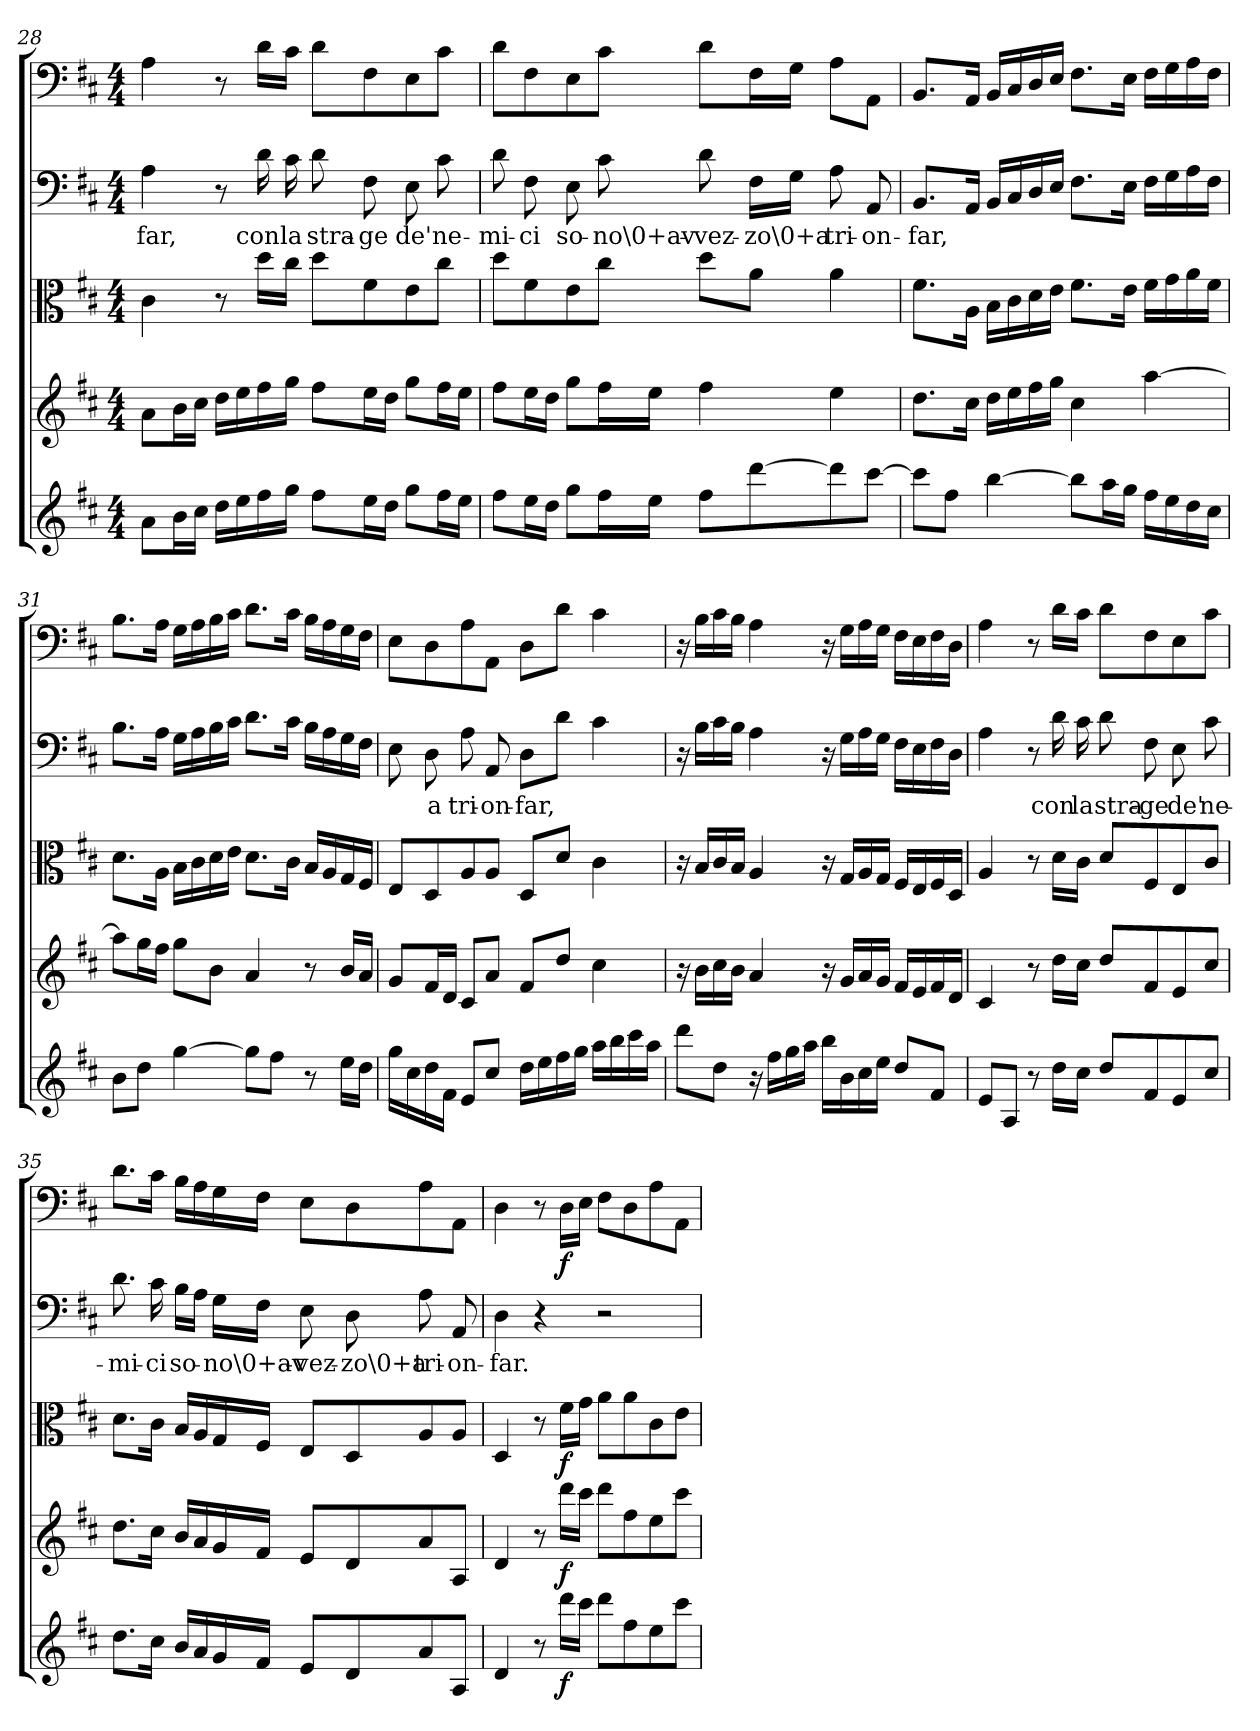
**kern	**dynam	**kern	**dynam	**kern	**dynam	**kern	**text	**kern	**dynam
*part5	*part5	*part4	*part4	*part3	*part3	*part2	*part2	*part1	*part1
*staff5	*staff5	*staff4	*staff4	*staff3	*staff3	*staff2	*staff2	*staff1	*staff1
*clefG2	*	*clefG2	*	*clefC3	*	*clefF4	*	*clefF4	*
*k[f#c#]	*	*k[f#c#]	*	*k[f#c#]	*	*k[f#c#]	*	*k[f#c#]	*
*D:	*	*D:	*	*D:	*	*D:	*	*D:	*
*M4/4	*	*M4/4	*	*M4/4	*	*M4/4	*	*M4/4	*
=28	=28	=28	=28	=28	=28	=28	=28	=28	=28
8a\L	.	8a\L	.	4c#\	.	4A\	-far,	4A\	.
16b\L	.	16b\L	.	.	.	.	.	.	.
16cc#\JJ	.	16cc#\JJ	.	.	.	.	.	.	.
16dd\LL	.	16dd\LL	.	8r	.	8r	.	8r	.
16ee\	.	16ee\	.	.	.	.	.	.	.
16ff#\	.	16ff#\	.	16dd\LL	.	16d\	con	16d\LL	.
16gg\JJ	.	16gg\JJ	.	16cc#\JJ	.	16c#\	la	16c#\JJ	.
8ff#\L	.	8ff#\L	.	8dd\L	.	8d\	stra-	8d\L	.
16ee\L	.	16ee\L	.	8f#\	.	8F#\	-ge	8F#\	.
16dd\JJ	.	16dd\JJ	.	.	.	.	.	.	.
8gg\L	.	8gg\L	.	8e\	.	8E\	de'	8E\	.
16ff#\L	.	16ff#\L	.	8cc#\J	.	8c#\	ne-	8c#\J	.
16ee\JJ	.	16ee\JJ	.	.	.	.	.	.	.
=29	=29	=29	=29	=29	=29	=29	=29	=29	=29
8ff#\L	.	8ff#\L	.	8dd\L	.	8d\	-mi-	8d\L	.
16ee\L	.	16ee\L	.	8f#\	.	8F#\	-ci	8F#\	.
16dd\JJ	.	16dd\JJ	.	.	.	.	.	.	.
8gg\L	.	8gg\L	.	8e\	.	8E\	so-	8E\	.
16ff#\L	.	16ff#\L	.	8cc#\J	.	8c#\	-no\0+av-	8c#\J	.
16ee\JJ	.	16ee\JJ	.	.	.	.	.	.	.
8ff#\L	.	4ff#\	.	8dd\L	.	8d\	-vez-	8d\L	.
[8ddd\	.	.	.	8a\J	.	16F#\LL	-zo\0+a	16F#\L	.
.	.	.	.	.	.	16G\JJ	.	16G\JJ	.
8ddd\]	.	4ee\	.	4a\	.	8A\	tri-	8A\L	.
[8ccc#\J	.	.	.	.	.	8AA/	-on-	8AA\J	.
=30	=30	=30	=30	=30	=30	=30	=30	=30	=30
8ccc#\L]	.	8.dd\L	.	8.f#\L	.	8.BB/L	-far,	8.BB/L	.
8ff#\J	.	.	.	.	.	.	.	.	.
.	.	16cc#\Jk	.	16A\Jk	.	16AA/Jk	.	16AA/Jk	.
[4bb\	.	16dd\LL	.	16B\LL	.	16BB/LL	.	16BB/LL	.
.	.	16ee\	.	16c#\	.	16C#/	.	16C#/	.
.	.	16ff#\	.	16d\	.	16D/	.	16D/	.
.	.	16gg\JJ	.	16e\JJ	.	16E/JJ	.	16E/JJ	.
8bb\L]	.	4cc#\	.	8.f#\L	.	8.F#\L	.	8.F#\L	.
16aa\L	.	.	.	.	.	.	.	.	.
16gg\JJ	.	.	.	16e\Jk	.	16E\Jk	.	16E\Jk	.
16ff#\LL	.	[4aa\	.	16f#\LL	.	16F#\LL	.	16F#\LL	.
16ee\	.	.	.	16g\	.	16G\	.	16G\	.
16dd\	.	.	.	16a\	.	16A\	.	16A\	.
16cc#\JJ	.	.	.	16f#\JJ	.	16F#\JJ	.	16F#\JJ	.
=31	=31	=31	=31	=31	=31	=31	=31	=31	=31
8b\L	.	8aa\L]	.	8.d\L	.	8.B\L	.	8.B\L	.
8dd\J	.	16gg\L	.	.	.	.	.	.	.
.	.	16ff#\JJ	.	16A\Jk	.	16A\Jk	.	16A\Jk	.
[4gg\	.	8gg\L	.	16B\LL	.	16G\LL	.	16G\LL	.
.	.	.	.	16c#\	.	16A\	.	16A\	.
.	.	8b\J	.	16d\	.	16B\	.	16B\	.
.	.	.	.	16e\JJ	.	16c#\JJ	.	16c#\JJ	.
8gg\L]	.	4a/	.	8.d\L	.	8.d\L	.	8.d\L	.
8ff#\J	.	.	.	.	.	.	.	.	.
.	.	.	.	16c#\Jk	.	16c#\Jk	.	16c#\Jk	.
8r	.	8r	.	16B/LL	.	16B\LL	.	16B\LL	.
.	.	.	.	16A/	.	16A\	.	16A\	.
16ee\LL	.	16b/LL	.	16G/	.	16G\	.	16G\	.
16dd\JJ	.	16a/JJ	.	16F#/JJ	.	16F#\JJ	.	16F#\JJ	.
=32	=32	=32	=32	=32	=32	=32	=32	=32	=32
16gg\LL	.	8g/L	.	8E/L	.	8E\	.	8E\L	.
16cc#\	.	.	.	.	.	.	.	.	.
16dd\	.	16f#/L	.	8D/	.	8D\	a	8D\	.
16f#\JJ	.	16d/JJ	.	.	.	.	.	.	.
8e/L	.	8c#/L	.	8A/	.	8A\	tri-	8A\	.
8cc#/J	.	8a/J	.	8A/J	.	8AA/	-on-	8AA\J	.
16dd\LL	.	8f#/L	.	8D/L	.	8D\L	-far,	8D\L	.
16ee\	.	.	.	.	.	.	.	.	.
16ff#\	.	8dd/J	.	8d/J	.	8d\J	.	8d\J	.
16gg\JJ	.	.	.	.	.	.	.	.	.
16aa\LL	.	4cc#\	.	4c#\	.	4c#\	.	4c#\	.
16bb\	.	.	.	.	.	.	.	.	.
16ccc#\	.	.	.	.	.	.	.	.	.
16aa\JJ	.	.	.	.	.	.	.	.	.
=33	=33	=33	=33	=33	=33	=33	=33	=33	=33
8ddd\L	.	16r	.	16r	.	16r	.	16r	.
.	.	16b\LL	.	16B/LL	.	16B\LL	.	16B\LL	.
8dd\J	.	16cc#\	.	16c#/	.	16c#\	.	16c#\	.
.	.	16b\JJ	.	16B/JJ	.	16B\JJ	.	16B\JJ	.
16r	.	4a/	.	4A/	.	4A\	.	4A\	.
16ff#\LL	.	.	.	.	.	.	.	.	.
16gg\	.	.	.	.	.	.	.	.	.
16aa\JJ	.	.	.	.	.	.	.	.	.
16bb\LL	.	16r	.	16r	.	16r	.	16r	.
16b\	.	16g/LL	.	16G/LL	.	16G\LL	.	16G\LL	.
16cc#\	.	16a/	.	16A/	.	16A\	.	16A\	.
16ee\JJ	.	16g/JJ	.	16G/JJ	.	16G\JJ	.	16G\JJ	.
8dd/L	.	16f#/LL	.	16F#/LL	.	16F#\LL	.	16F#\LL	.
.	.	16e/	.	16E/	.	16E\	.	16E\	.
8f#/J	.	16f#/	.	16F#/	.	16F#\	.	16F#\	.
.	.	16d/JJ	.	16D/JJ	.	16D\JJ	.	16D\JJ	.
=34	=34	=34	=34	=34	=34	=34	=34	=34	=34
8e/L	.	4c#/	.	4A/	.	4A\	.	4A\	.
8A/J	.	.	.	.	.	.	.	.	.
8r	.	8r	.	8r	.	8r	.	8r	.
16dd\LL	.	16dd\LL	.	16d\LL	.	16d\	con	16d\LL	.
16cc#\JJ	.	16cc#\JJ	.	16c#\JJ	.	16c#\	la	16c#\JJ	.
8dd/L	.	8dd/L	.	8d/L	.	8d\	stra-	8d\L	.
8f#/	.	8f#/	.	8F#/	.	8F#\	-ge	8F#\	.
8e/	.	8e/	.	8E/	.	8E\	de'	8E\	.
8cc#/J	.	8cc#/J	.	8c#/J	.	8c#\	ne-	8c#\J	.
=35	=35	=35	=35	=35	=35	=35	=35	=35	=35
8.dd\L	.	8.dd\L	.	8.d\L	.	8.d\	-mi-	8.d\L	.
16cc#\Jk	.	16cc#\Jk	.	16c#\Jk	.	16c#\	-ci	16c#\Jk	.
16b/LL	.	16b/LL	.	16B/LL	.	16B\LL	so-	16B\LL	.
16a/	.	16a/	.	16A/	.	16A\JJ	.	16A\	.
16g/	.	16g/	.	16G/	.	16G\LL	-no\0+av-	16G\	.
16f#/JJ	.	16f#/JJ	.	16F#/JJ	.	16F#\JJ	.	16F#\JJ	.
8e/L	.	8e/L	.	8E/L	.	8E\	-vez-	8E\L	.
8d/	.	8d/	.	8D/	.	8D\	-zo\0+a	8D\	.
8a/	.	8a/	.	8A/	.	8A\	tri-	8A\	.
8A/J	.	8A/J	.	8A/J	.	8AA/	-on-	8AA\J	.
=36	=36	=36	=36	=36	=36	=36	=36	=36	=36
4d/	.	4d/	.	4D/	.	4D\	-far.	4D\	.
8r	.	8r	.	8r	.	4r	.	8r	.
16ddd\LL	f	16ddd\LL	f	16f#\LL	f	.	.	16D\LL	f
16ccc#\JJ	.	16ccc#\JJ	.	16g\JJ	.	.	.	16E\JJ	.
8ddd\L	.	8ddd\L	.	8a\L	.	2r	.	8F#\L	.
8ff#\	.	8ff#\	.	8a\	.	.	.	8D\	.
8ee\	.	8ee\	.	8c#\	.	.	.	8A\	.
8ccc#\J	.	8ccc#\J	.	8e\J	.	.	.	8AA\J	.
=	=	=	=	=	=	=	=	=	=
*-	*-	*-	*-	*-	*-	*-	*-	*-	*-
